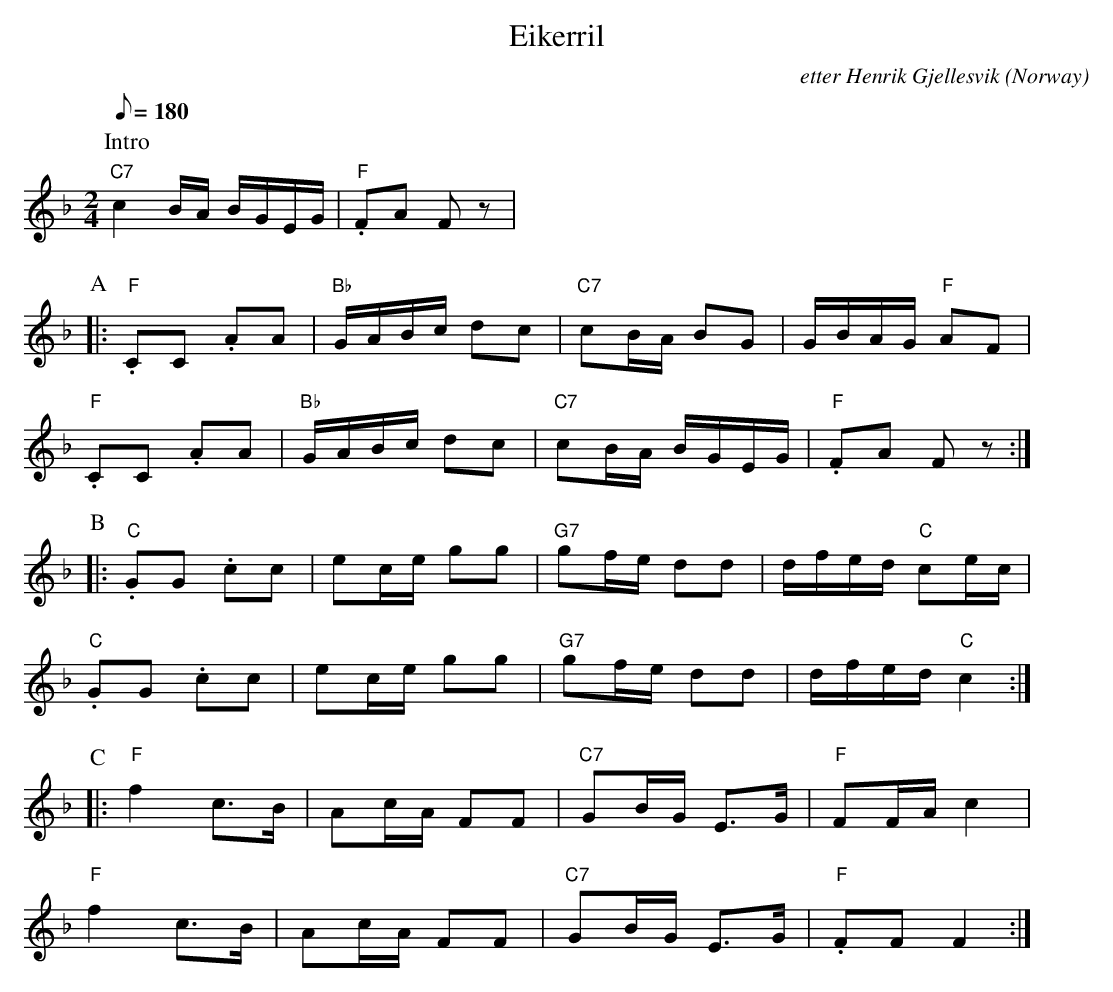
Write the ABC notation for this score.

X:1
T:Eikerril
O:Norway
C:etter Henrik Gjellesvik
L:1/16
M:2/4
Q:1/8=180
K:F
P:Intro
"C7"c4BA BGEG | "F".F2A2 F2 z2 |
P:A
|: "F".C2C2 .A2A2 | "Bb"GABc d2c2 | "C7"c2BA B2G2 | GBAG "F"A2F2 |
"F".C2C2 .A2A2 | "Bb"GABc d2c2 | "C7"c2BA BGEG | "F".F2A2 F2 z2 :|
P:B
|: "C".G2G2 .c2c2 | e2ce g2g2 | "G7"g2fe d2d2 | dfed "C"c2ec |
"C".G2G2 .c2c2 | e2ce g2g2 | "G7"g2fe d2d2 | dfed "C"c4 :|
P:C
|: "F"f4 c3B | A2cA F2F2 | "C7"G2BG E3G | "F"F2FA c4 |
 "F"f4 c3B | A2cA F2F2 | "C7"G2BG E3G | "F".F2F2 F4 :|
